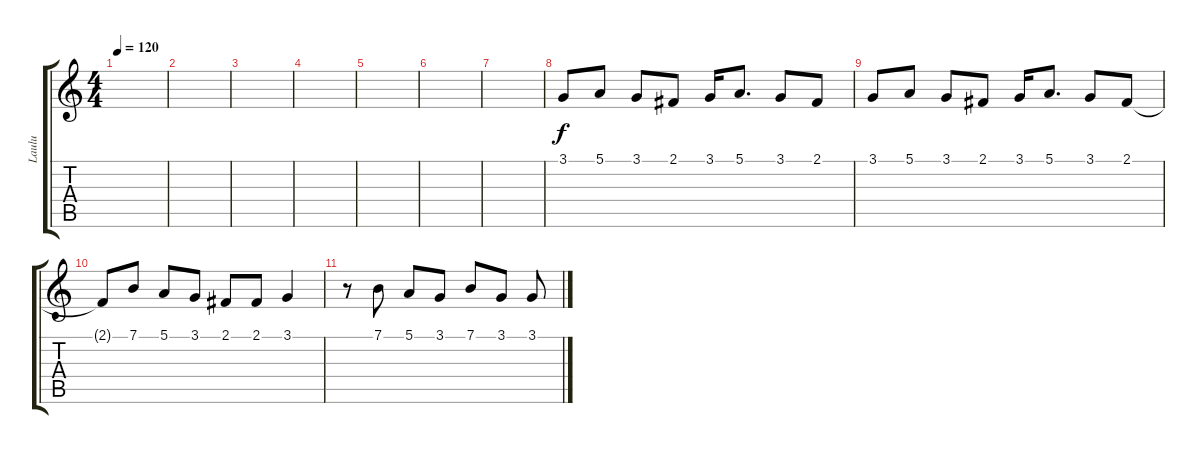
\track ("Laulu" "Laulu") {instrument sopranosax}
\staff {score tabs}
\tuning (E4 B3 G3 D3 A2 E2) {hide}
\ts (4 4)
\tempo 120
\clef g2
\ks c
|
|
|
|
|
|
|
3.1.8 5.1.8 3.1.8 2.1.8 3.1.16 5.1.8{d} 3.1.8 2.1.8 |
3.1.8 5.1.8 3.1.8 2.1.8 3.1.16 5.1.8{d} 3.1.8 2.1.8 |
2.1{t}.8 7.1.8 5.1.8 3.1.8 2.1.8 2.1.8 3.1.4 |
r.8 7.1.8 5.1.8 3.1.8 7.1.8 3.1.8 3.1.8
